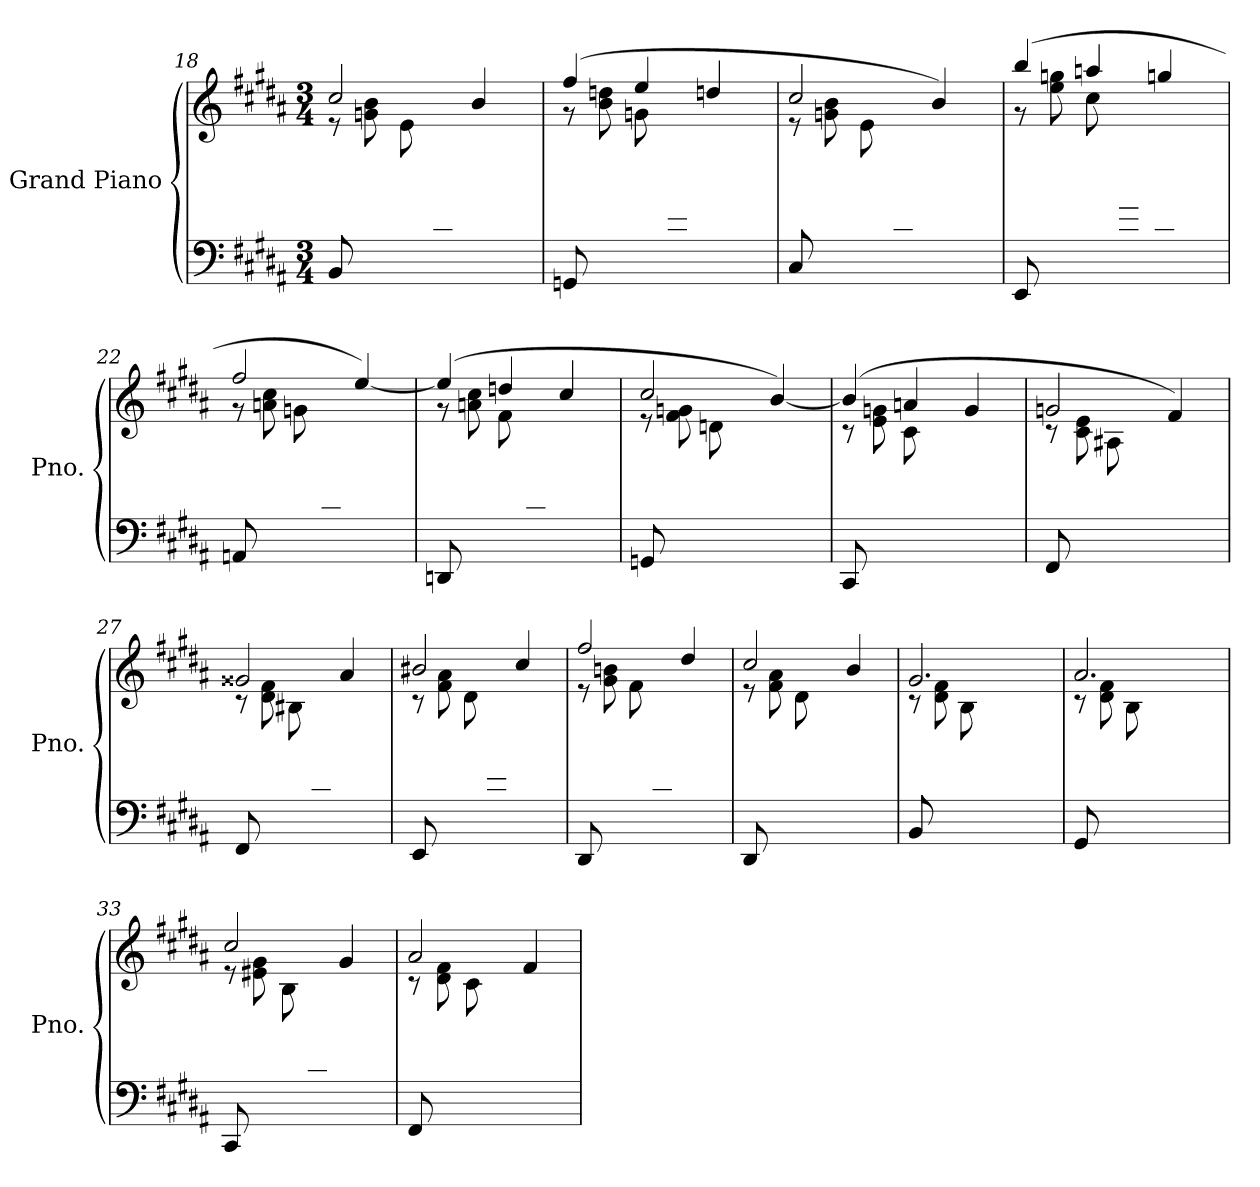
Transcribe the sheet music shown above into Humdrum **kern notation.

**kern	**kern
*part1	*part1
*staff2	*staff1
*I"Grand Piano	*
*I'Pno.	*
*clefF4	*clefG2
*k[f#c#g#d#a#]	*k[f#c#g#d#a#]
*M3/4	*M3/4
=18	=18
*^	*^
4.ryy	8BB/	2cc#/	8r
.	8ryy	.	8gn\ 8b\L
.	2ryy	.	8e\
8c#/	.	.	4.ryy
8Gn/	.	4b/	.
8E/J	.	.	.
!!LO:LB:g=z	!!
=19	=19	=19	=19
4.ryy	8GGn/	(>4ff#/	8r
.	8ryy	.	8b\ 8ddn\L
.	2ryy	4ee/	8gn\
8f#/	.	.	4.ryy
8B/	.	4ddn/	.
8Gn/J	.	.	.
=20	=20	=20	=20
4.ryy	8C#/	2cc#/	8r
.	8ryy	.	8gn\ 8b\L
.	2ryy	.	8e\
8c#/	.	.	4.ryy
8Gn/	.	4b/)	.
8E/J	.	.	.
=21	=21	=21	=21
4.ryy	8EE/	(>4bb/	8r
.	8ryy	.	8ee\ 8ggn\L
.	2ryy	4aan/	8cc#\
8gn/	.	.	4.ryy
8c#/	.	4ggn/	.
8B/J	.	.	.
=22	=22	=22	=22
4.ryy	8AAn/	2ff#/	8r
.	8ryy	.	8an\ 8cc#\L
.	2ryy	.	8gn\
8c#/	.	.	4.ryy
8An/	.	[4ee/)	.
8Gn/J	.	.	.
!!LO:PB:g=z	!!
=23	=23	=23	=23
4.ryy	8DDn/	(>4ee/]	8r
.	8ryy	.	8an\ 8cc#\L
.	2ryy	4ddn/	8f#\
8dn/	.	.	4.ryy
8An/	.	4cc#/	.
8F#/J	.	.	.
=24	=24	=24	=24
4.ryy	8GGn/	2cc#/	8r
.	8ryy	.	8f#\ 8gn\L
.	2ryy	.	8dn\
8B/	.	.	4.ryy
8Gn/	.	[4b/)	.
8F#/J	.	.	.
=25	=25	=25	=25
4.ryy	8CC#/	(>4b/]	8r
.	8ryy	.	8e\ 8gn\L
.	2ryy	4an/	8c#\
8B/	.	.	4.ryy
8E/	.	4g/	.
8C#/J	.	.	.
=26	=26	=26	=26
4.ryy	8FF#/	2gn/	8r
.	8ryy	.	8c#\ 8e\L
.	2ryy	.	8A#X\
8F#/	.	.	4.ryy
8E/	.	4f#/)	.
8C#/J	.	.	.
!!LO:LB:g=z	!!
=27	=27	=27	=27
4.ryy	8FF#/	2g##X/	8r
.	8ryy	.	8d#\ 8f#\L
.	2ryy	.	8B#X\
8c#/	.	.	4.ryy
8F#/	.	4a#/	.
8E/J	.	.	.
=28	=28	=28	=28
4.ryy	8EE/	2b#X/	8r
.	8ryy	.	8f#\ 8a#\L
.	2ryy	.	8d#\
8e/	.	.	4.ryy
8A#/	.	4cc#/	.
8F#/J	.	.	.
=29	=29	=29	=29
4.ryy	8DD#/	2ff#/	8r
.	8ryy	.	8g#\ 8bn\L
.	2ryy	.	8f#\
8d#/	.	.	4.ryy
8B/	.	4dd#/	.
8F#/J	.	.	.
=30	=30	=30	=30
4.ryy	8DD#/	2cc#/	8r
.	8ryy	.	8f#\ 8a#\L
.	2ryy	.	8d#\
8B/	.	.	4.ryy
8F#/	.	4b/	.
8D#/J	.	.	.
=31	=31	=31	=31
4.ryy	8BB/	2.g#/	8r
.	8ryy	.	8d#\ 8f#\L
.	2ryy	.	8B\
8G#/	.	.	4.ryy
8F#/	.	.	.
8D#/J	.	.	.
!!LO:LB:g=z	!!
=32	=32	=32	=32
4.ryy	8GG#/	2.a#/	8r
.	8ryy	.	8d#\ 8f#\L
.	2ryy	.	8B\
8G#/	.	.	4.ryy
8F#/	.	.	.
8D#/J	.	.	.
=33	=33	=33	=33
4.ryy	8CC#/	2cc#/	8r
.	8ryy	.	8e#X\ 8g#\L
.	2ryy	.	8B\
8c#/	.	.	4.ryy
8E#X/	.	4g#/	.
8C#/J	.	.	.
=34	=34	=34	=34
4.ryy	8FF#/	2a#/	8r
.	8ryy	.	8d#\ 8f#\L
.	2ryy	.	8c#\
8A#/	.	.	4.ryy
8C#/	.	4f#/	.
8AA#/J	.	.	.
*v	*v	*	*
*	*v	*v
=	=
*-	*-
